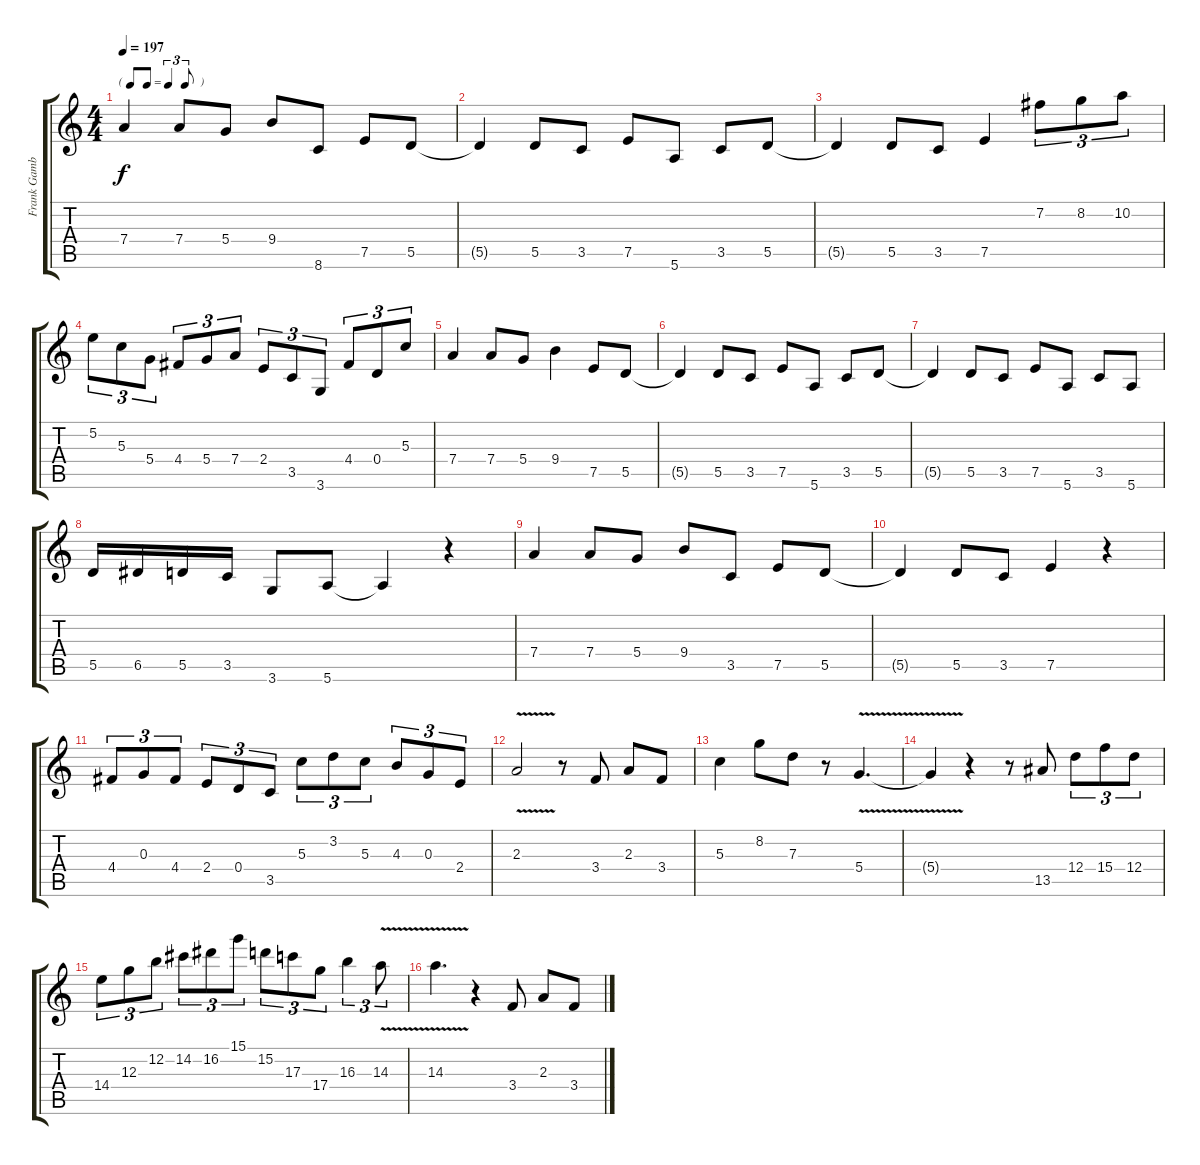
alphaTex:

\track ("Frank Gambale Lead" "Frank Gamb") {instrument overdrivenguitar}
\staff {score tabs}
\tuning (E4 B3 G3 D3 A2 E2) {hide}
\ts (4 4)
\tf triplet8th
\tempo 197
\clef g2
\ks c
7.4.4{dy f} 7.4.8 5.4.8 9.4.8 8.6.8 7.5.8 5.5.8 |
5.5{t}.4 5.5.8 3.5.8 7.5.8 5.6.8 3.5.8 5.5.8 |
5.5{t}.4 5.5.8 3.5.8 7.5.4 7.2.8{tu (3 2)} 8.2.8{tu (3 2)} 10.2.8{tu (3 2)} |
5.2.8{tu (3 2)} 5.3.8{tu (3 2)} 5.4.8{tu (3 2)} 4.4.8{tu (3 2)} 5.4.8{tu (3 2)} 7.4.8{tu (3 2)} 2.4.8{tu (3 2)} 3.5.8{tu (3 2)} 3.6.8{tu (3 2)} 4.4.8{tu (3 2)} 0.4.8{tu (3 2)} 5.3.8{tu (3 2)} |
7.4.4 7.4.8 5.4.8 9.4.4 7.5.8 5.5.8 |
5.5{t}.4 5.5.8 3.5.8 7.5.8 5.6.8 3.5.8 5.5.8 |
5.5{t}.4 5.5.8 3.5.8 7.5.8 5.6.8 3.5.8 5.6.8 |
5.5.16 6.5.16 5.5.16 3.5.16 3.6.8 5.6.8 5.6{t}.4 r.4 |
7.4.4 7.4.8 5.4.8 9.4.8 3.5.8 7.5.8 5.5.8 |
5.5{t}.4 5.5.8 3.5.8 7.5.4 r.4 |
4.4.8{tu (3 2)} 0.3.8{tu (3 2)} 4.4.8{tu (3 2)} 2.4.8{tu (3 2)} 0.4.8{tu (3 2)} 3.5.8{tu (3 2)} 5.3.8{tu (3 2)} 3.2.8{tu (3 2)} 5.3.8{tu (3 2)} 4.3.8{tu (3 2)} 0.3.8{tu (3 2)} 2.4.8{tu (3 2)} |
2.3{v}.2 r.8 3.4.8 2.3.8 3.4.8 |
5.3.4 8.2.8 7.3.8 r.8 5.4{v}.4{d} |
5.4{t}.4 r.4 r.8 13.5.8 12.4.8{tu (3 2)} 15.4.8{tu (3 2)} 12.4.8{tu (3 2)} |
14.4.8{tu (3 2)} 12.3.8{tu (3 2)} 12.2.8{tu (3 2)} 14.2.8{tu (3 2)} 16.2.8{tu (3 2)} 15.1.8{tu (3 2)} 15.2.8{tu (3 2)} 17.3.8{tu (3 2)} 17.4.8{tu (3 2)} 16.3.4{tu (3 2)} 14.3{v}.8{tu (3 2)} |
14.3{v}.4{d} r.4 3.4.8 2.3.8 3.4.8
